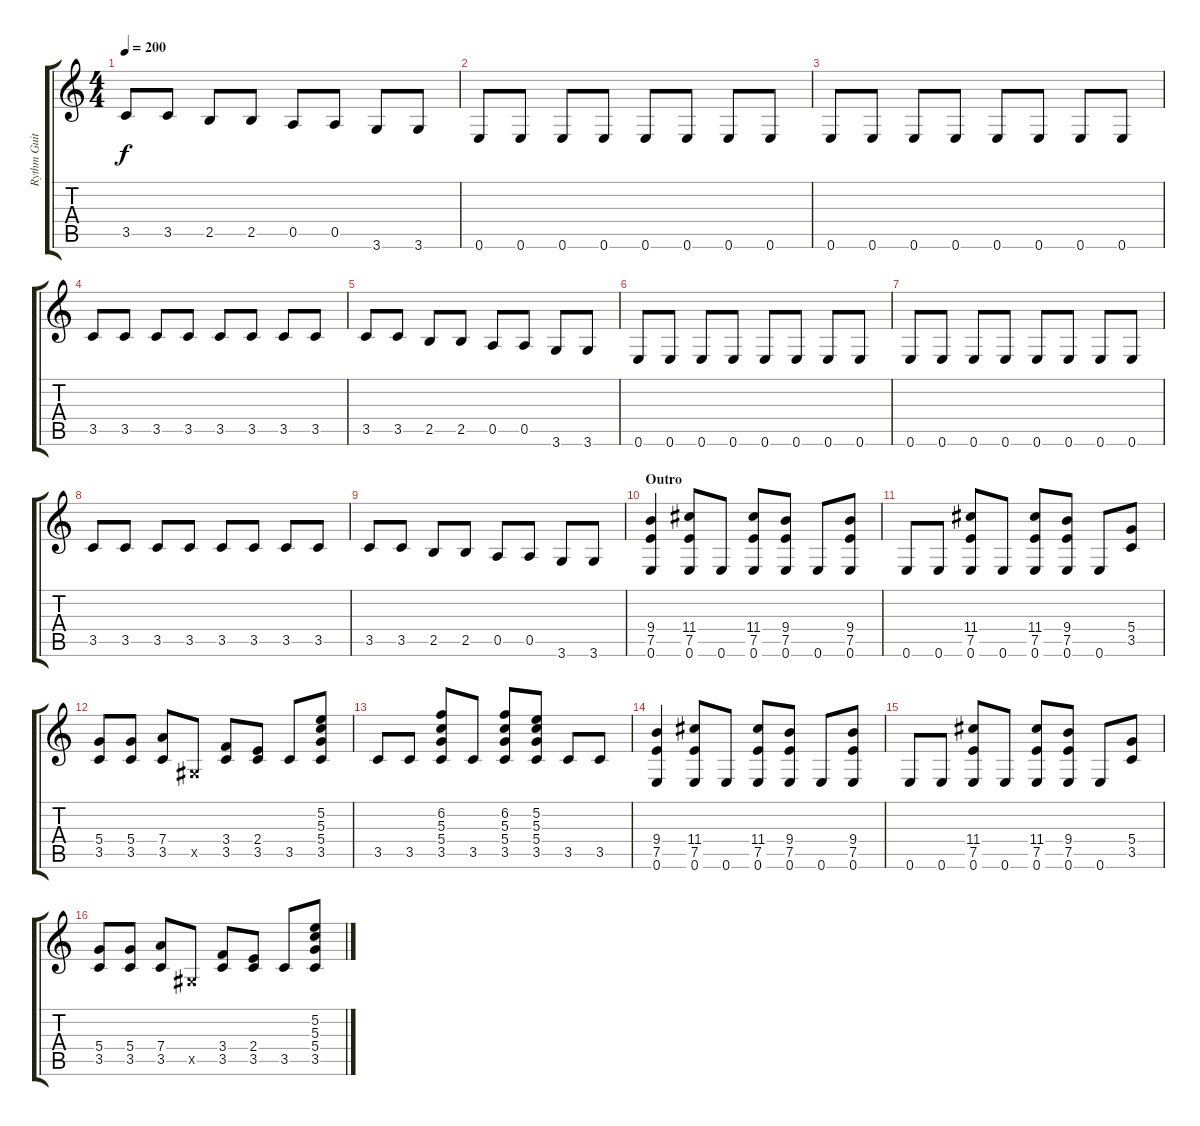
\track ("Rythm Guitar" "Rythm Guit") {instrument distortionguitar}
\staff {score tabs}
\tuning (E4 B3 G3 D3 A2 E2) {hide}
\ts (4 4)
\tempo 200
\clef g2
\ks c
3.5.8{dy f} 3.5.8 2.5.8 2.5.8 0.5.8 0.5.8 3.6.8 3.6.8 |
0.6.8 0.6.8 0.6.8 0.6.8 0.6.8 0.6.8 0.6.8 0.6.8 |
0.6.8 0.6.8 0.6.8 0.6.8 0.6.8 0.6.8 0.6.8 0.6.8 |
3.5.8 3.5.8 3.5.8 3.5.8 3.5.8 3.5.8 3.5.8 3.5.8 |
3.5.8 3.5.8 2.5.8 2.5.8 0.5.8 0.5.8 3.6.8 3.6.8 |
0.6.8 0.6.8 0.6.8 0.6.8 0.6.8 0.6.8 0.6.8 0.6.8 |
0.6.8 0.6.8 0.6.8 0.6.8 0.6.8 0.6.8 0.6.8 0.6.8 |
3.5.8 3.5.8 3.5.8 3.5.8 3.5.8 3.5.8 3.5.8 3.5.8 |
3.5.8 3.5.8 2.5.8 2.5.8 0.5.8 0.5.8 3.6.8 3.6.8 |
\section ("" "Outro")
(9.4 7.5 0.6).4 (11.4 7.5 0.6).8 0.6.8 (11.4 7.5 0.6).8 (9.4 7.5 0.6).8 0.6.8 (9.4 7.5 0.6).8 |
0.6.8 0.6.8 (11.4 7.5 0.6).8 0.6.8 (11.4 7.5 0.6).8 (9.4 7.5 0.6).8 0.6.8 (5.4 3.5).8 |
(5.4 3.5).8 (5.4 3.5).8 (7.4 3.5).8 -1.5{x}.8 (3.4 3.5).8 (2.4 3.5).8 3.5.8 (5.2 5.3 5.4 3.5).8 |
3.5.8 3.5.8 (6.2 5.3 5.4 3.5).8 3.5.8 (6.2 5.3 5.4 3.5).8 (5.2 5.3 5.4 3.5).8 3.5.8 3.5.8 |
(9.4 7.5 0.6).4 (11.4 7.5 0.6).8 0.6.8 (11.4 7.5 0.6).8 (9.4 7.5 0.6).8 0.6.8 (9.4 7.5 0.6).8 |
0.6.8 0.6.8 (11.4 7.5 0.6).8 0.6.8 (11.4 7.5 0.6).8 (9.4 7.5 0.6).8 0.6.8 (5.4 3.5).8 |
(5.4 3.5).8 (5.4 3.5).8 (7.4 3.5).8 -1.5{x}.8 (3.4 3.5).8 (2.4 3.5).8 3.5.8 (5.2 5.3 5.4 3.5).8
